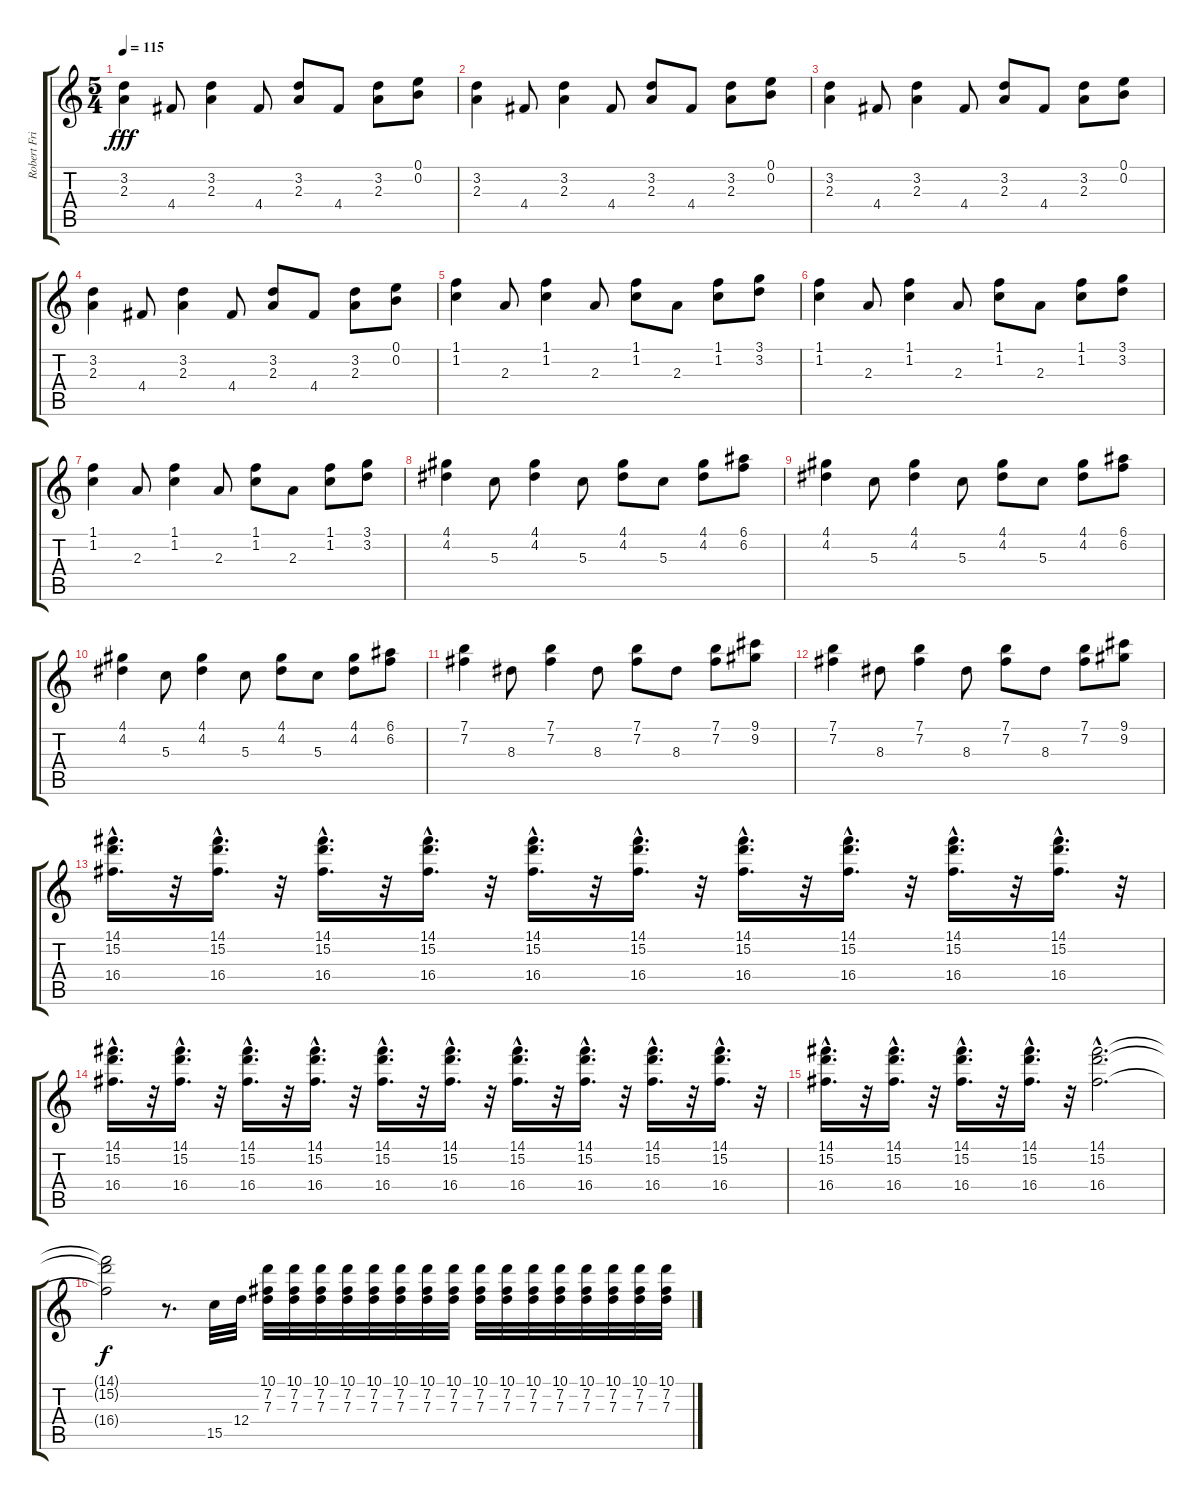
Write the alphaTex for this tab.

\track ("Robert Fripp Guitar" "Robert Fri") {instrument electricguitarmuted}
\staff {score tabs}
\tuning (E4 B3 G3 D3 A2 E2) {hide}
\ts (5 4)
\tempo 115
\clef g2
\ks c
(3.2 2.3).4{dy fff} 4.4.8 (3.2 2.3).4 4.4.8 (3.2 2.3).8 4.4.8 (3.2 2.3).8 (0.1 0.2).8 |
(3.2 2.3).4 4.4.8 (3.2 2.3).4 4.4.8 (3.2 2.3).8 4.4.8 (3.2 2.3).8 (0.1 0.2).8 |
(3.2 2.3).4 4.4.8 (3.2 2.3).4 4.4.8 (3.2 2.3).8 4.4.8 (3.2 2.3).8 (0.1 0.2).8 |
(3.2 2.3).4 4.4.8 (3.2 2.3).4 4.4.8 (3.2 2.3).8 4.4.8 (3.2 2.3).8 (0.1 0.2).8 |
(1.1 1.2).4 2.3.8 (1.1 1.2).4 2.3.8 (1.1 1.2).8 2.3.8 (1.1 1.2).8 (3.1 3.2).8 |
(1.1 1.2).4 2.3.8 (1.1 1.2).4 2.3.8 (1.1 1.2).8 2.3.8 (1.1 1.2).8 (3.1 3.2).8 |
(1.1 1.2).4 2.3.8 (1.1 1.2).4 2.3.8 (1.1 1.2).8 2.3.8 (1.1 1.2).8 (3.1 3.2).8 |
(4.1 4.2).4 5.3.8 (4.1 4.2).4 5.3.8 (4.1 4.2).8 5.3.8 (4.1 4.2).8 (6.1 6.2).8 |
(4.1 4.2).4 5.3.8 (4.1 4.2).4 5.3.8 (4.1 4.2).8 5.3.8 (4.1 4.2).8 (6.1 6.2).8 |
(4.1 4.2).4 5.3.8 (4.1 4.2).4 5.3.8 (4.1 4.2).8 5.3.8 (4.1 4.2).8 (6.1 6.2).8 |
(7.1 7.2).4 8.3.8 (7.1 7.2).4 8.3.8 (7.1 7.2).8 8.3.8 (7.1 7.2).8 (9.1 9.2).8 |
(7.1 7.2).4 8.3.8 (7.1 7.2).4 8.3.8 (7.1 7.2).8 8.3.8 (7.1 7.2).8 (9.1 9.2).8 |
(14.1{hac} 15.2{hac} 16.4{hac}).16{d} r.32 (14.1{hac} 15.2{hac} 16.4{hac}).16{d} r.32 (14.1{hac} 15.2{hac} 16.4{hac}).16{d} r.32 (14.1{hac} 15.2{hac} 16.4{hac}).16{d} r.32 (14.1{hac} 15.2{hac} 16.4{hac}).16{d} r.32 (14.1{hac} 15.2{hac} 16.4{hac}).16{d} r.32 (14.1{hac} 15.2{hac} 16.4{hac}).16{d} r.32 (14.1{hac} 15.2{hac} 16.4{hac}).16{d} r.32 (14.1{hac} 15.2{hac} 16.4{hac}).16{d} r.32 (14.1{hac} 15.2{hac} 16.4{hac}).16{d} r.32 |
(14.1{hac} 15.2{hac} 16.4{hac}).16{d} r.32 (14.1{hac} 15.2{hac} 16.4{hac}).16{d} r.32 (14.1{hac} 15.2{hac} 16.4{hac}).16{d} r.32 (14.1{hac} 15.2{hac} 16.4{hac}).16{d} r.32 (14.1{hac} 15.2{hac} 16.4{hac}).16{d} r.32 (14.1{hac} 15.2{hac} 16.4{hac}).16{d} r.32 (14.1{hac} 15.2{hac} 16.4{hac}).16{d} r.32 (14.1{hac} 15.2{hac} 16.4{hac}).16{d} r.32 (14.1{hac} 15.2{hac} 16.4{hac}).16{d} r.32 (14.1{hac} 15.2{hac} 16.4{hac}).16{d} r.32 |
(14.1{hac} 15.2{hac} 16.4{hac}).16{d} r.32 (14.1{hac} 15.2{hac} 16.4{hac}).16{d} r.32 (14.1{hac} 15.2{hac} 16.4{hac}).16{d} r.32 (14.1{hac} 15.2{hac} 16.4{hac}).16{d} r.32 (14.1{hac} 15.2{hac} 16.4{hac}).2{d} |
(14.1{t} 15.2{t} 16.4{t}).2{dy f} r.8{d} 15.5.32 12.4.32 (10.1 7.2 7.3).32 (10.1 7.2 7.3).32 (10.1 7.2 7.3).32 (10.1 7.2 7.3).32 (10.1 7.2 7.3).32 (10.1 7.2 7.3).32 (10.1 7.2 7.3).32 (10.1 7.2 7.3).32 (10.1 7.2 7.3).32 (10.1 7.2 7.3).32 (10.1 7.2 7.3).32 (10.1 7.2 7.3).32 (10.1 7.2 7.3).32 (10.1 7.2 7.3).32 (10.1 7.2 7.3).32 (10.1 7.2 7.3).32
